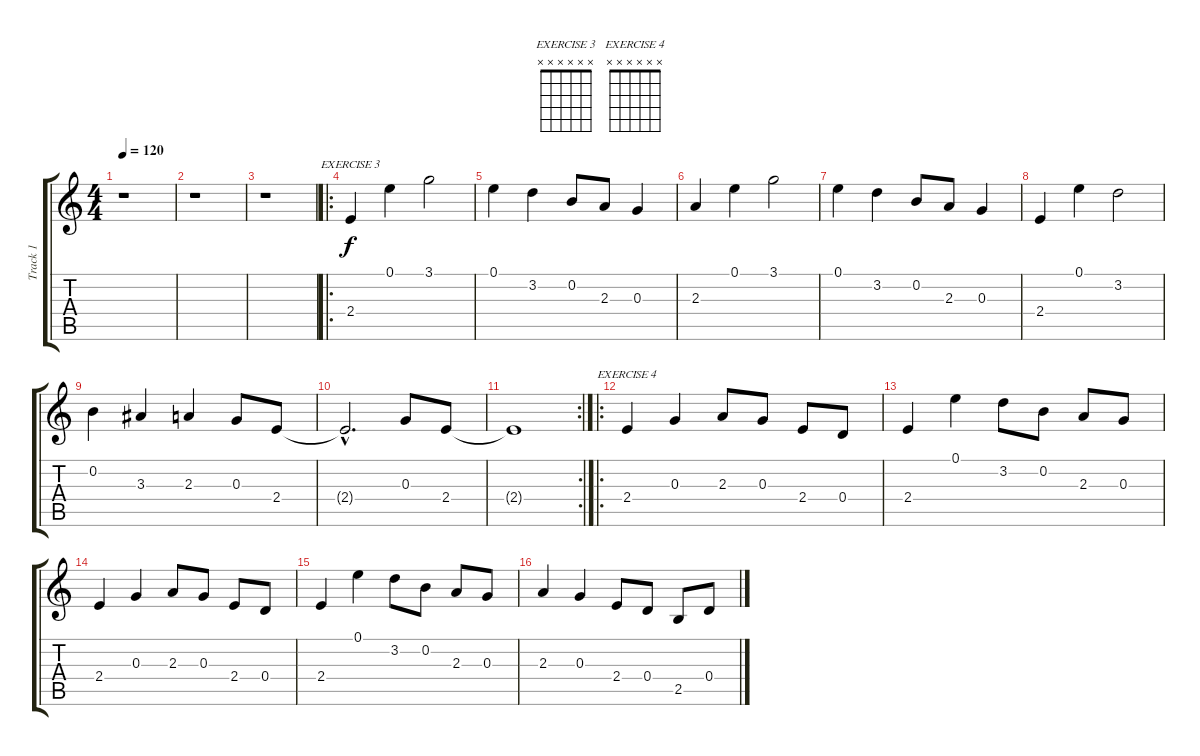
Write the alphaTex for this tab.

\track ("Track 1" "Track 1") {instrument acousticguitarnylon}
\staff {score tabs}
\tuning (E4 B3 G3 D3 A2 E2) {hide}
\chord ("EXERCISE 3" x x x x x x) {firstfret 0}
\chord ("EXERCISE 4" x x x x x x) {firstfret 0}
\ts (4 4)
\tempo 120
\clef g2
\ks c
r.1{dy f} |
r.1 |
r.1 |
\ro
2.4.4{ch "EXERCISE 3"} 0.1.4 3.1.2 |
0.1.4 3.2.4 0.2.8 2.3.8 0.3.4 |
2.3.4 0.1.4 3.1.2 |
0.1.4 3.2.4 0.2.8 2.3.8 0.3.4 |
2.4.4 0.1.4 3.2.2 |
0.2.4 3.3.4 2.3.4 0.3.8 2.4.8 |
2.4{hac t}.2{d} 0.3.8 2.4.8 |
\rc 2
2.4{t}.1 |
\ro
2.4.4{ch "EXERCISE 4"} 0.3.4 2.3.8 0.3.8 2.4.8 0.4.8 |
2.4.4 0.1.4 3.2.8 0.2.8 2.3.8 0.3.8 |
2.4.4 0.3.4 2.3.8 0.3.8 2.4.8 0.4.8 |
2.4.4 0.1.4 3.2.8 0.2.8 2.3.8 0.3.8 |
2.3.4 0.3.4 2.4.8 0.4.8 2.5.8 0.4.8
